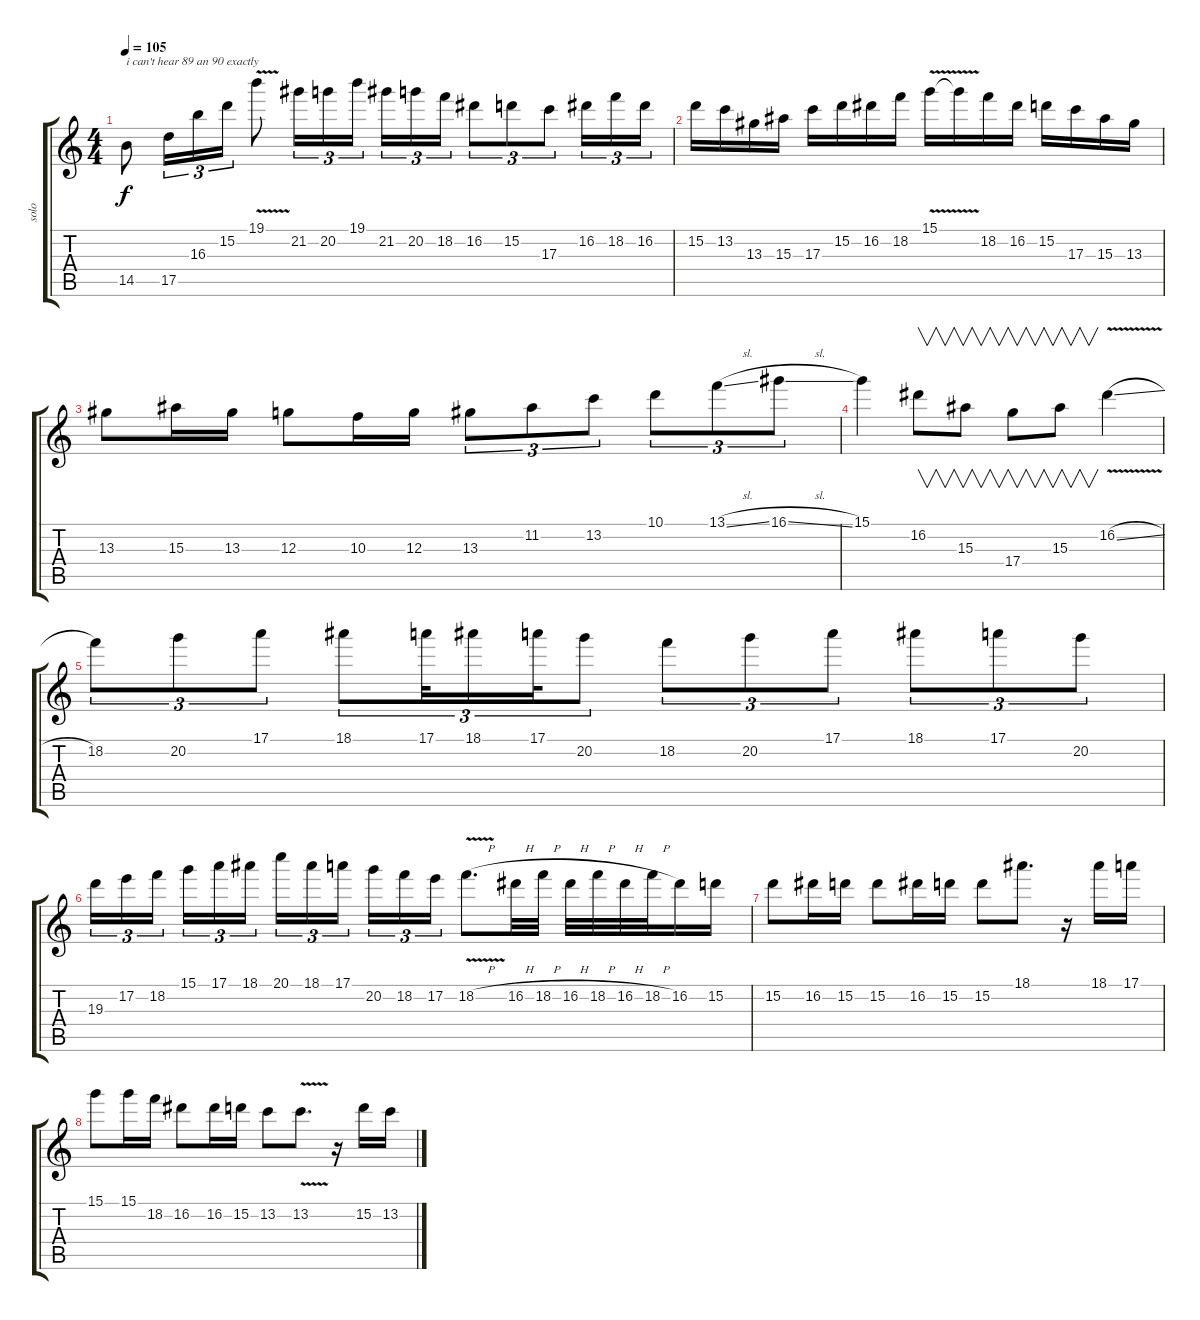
\track ("solo" "solo") {instrument distortionguitar}
\staff {score tabs}
\tuning (E4 B3 G3 D3 A2 E2) {hide}
\ts (4 4)
\tempo 105
\clef g2
\ks c
14.5.8{txt "i can't hear 89 an 90 exactly" dy f} 17.5.16{tu (3 2)} 16.3.16{tu (3 2)} 15.2.16{tu (3 2)} 19.1{v}.8 21.2.16{tu (3 2)} 20.2.16{tu (3 2)} 19.1.16{tu (3 2)} 21.2.16{tu (3 2)} 20.2.16{tu (3 2)} 18.2.16{tu (3 2)} 16.2.8{tu (3 2)} 15.2.8{tu (3 2)} 17.3.8{tu (3 2)} 16.2.16{tu (3 2)} 18.2.16{tu (3 2)} 16.2.16{tu (3 2)} |
15.2.16 13.2.16 13.3.16 15.3.16 17.3.16 15.2.16 16.2.16 18.2.16 15.1{v}.16 15.1{t}.16 18.2.16 16.2.16 15.2.16 17.3.16 15.3.16 13.3.16 |
13.3.8 15.3.16 13.3.16 12.3.8 10.3.16 12.3.16 13.3.8{tu (3 2)} 11.2.8{tu (3 2)} 13.2.8{tu (3 2)} 10.1.8{tu (3 2)} 13.1{sl}.8{tu (3 2)} 16.1{sl}.8{tu (3 2)} |
15.1.4 16.2.8{v} 15.3.8{v} 17.4.8{v} 15.3.8{v} 16.2{v sl}.4 |
18.2.8{tu (3 2)} 20.2.8{tu (3 2)} 17.1.8{tu (3 2)} 18.1.8{tu (3 2)} 17.1.32{tu (3 2)} 18.1.16{tu (3 2)} 17.1.32{tu (3 2)} 20.2.8{tu (3 2)} 18.2.8{tu (3 2)} 20.2.8{tu (3 2)} 17.1.8{tu (3 2)} 18.1.8{tu (3 2)} 17.1.8{tu (3 2)} 20.2.8{tu (3 2)} |
19.3.16{tu (3 2)} 17.2.16{tu (3 2)} 18.2.16{tu (3 2) beam splitsecondary} 15.1.16{tu (3 2)} 17.1.16{tu (3 2)} 18.1.16{tu (3 2)} 20.1.16{tu (3 2)} 18.1.16{tu (3 2)} 17.1.16{tu (3 2) beam splitsecondary} 20.2.16{tu (3 2)} 18.2.16{tu (3 2)} 17.2.16{tu (3 2)} 18.2{v h}.8{d} 16.2{h}.32 18.2{h}.32 16.2{h}.32 18.2{h}.32 16.2{h}.32 18.2{h}.32 16.2.16 15.2.16 |
15.2.8 16.2.16 15.2.16 15.2.8 16.2.16 15.2.16 15.2.8 18.1.8{d} r.16 18.1.16 17.1.16 |
15.1.8 15.1.16 18.2.16 16.2.8 16.2.16 15.2.16 13.2.8 13.2{v}.8{d} r.16 15.2.16 13.2.16
